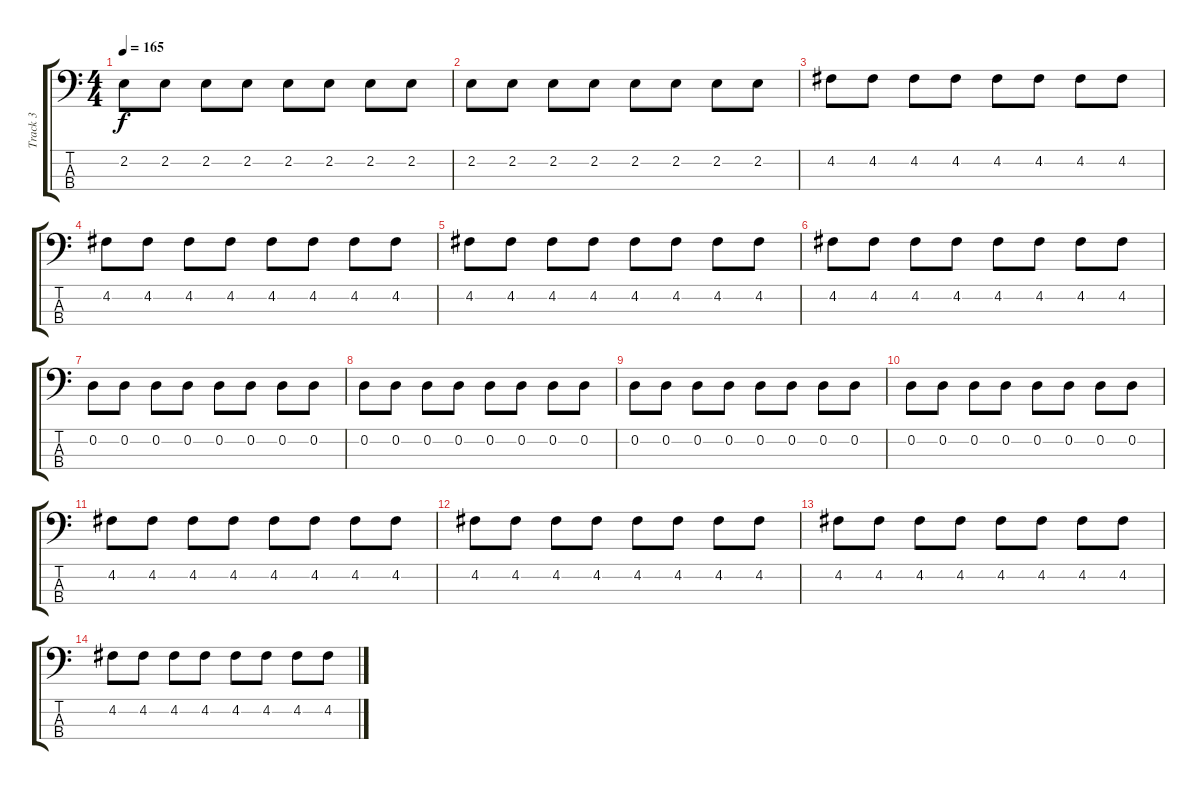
\track ("Track 3" "Track 3") {instrument electricbassfinger}
\staff {score tabs}
\tuning (G2 D2 A1 E1) {hide}
\ts (4 4)
\tempo 165
\clef f4
\ks c
2.2.8{dy f} 2.2.8 2.2.8 2.2.8 2.2.8 2.2.8 2.2.8 2.2.8 |
2.2.8 2.2.8 2.2.8 2.2.8 2.2.8 2.2.8 2.2.8 2.2.8 |
4.2.8 4.2.8 4.2.8 4.2.8 4.2.8 4.2.8 4.2.8 4.2.8 |
4.2.8 4.2.8 4.2.8 4.2.8 4.2.8 4.2.8 4.2.8 4.2.8 |
4.2.8 4.2.8 4.2.8 4.2.8 4.2.8 4.2.8 4.2.8 4.2.8 |
4.2.8 4.2.8 4.2.8 4.2.8 4.2.8 4.2.8 4.2.8 4.2.8 |
0.2.8 0.2.8 0.2.8 0.2.8 0.2.8 0.2.8 0.2.8 0.2.8 |
0.2.8 0.2.8 0.2.8 0.2.8 0.2.8 0.2.8 0.2.8 0.2.8 |
0.2.8 0.2.8 0.2.8 0.2.8 0.2.8 0.2.8 0.2.8 0.2.8 |
0.2.8 0.2.8 0.2.8 0.2.8 0.2.8 0.2.8 0.2.8 0.2.8 |
4.2.8 4.2.8 4.2.8 4.2.8 4.2.8 4.2.8 4.2.8 4.2.8 |
4.2.8 4.2.8 4.2.8 4.2.8 4.2.8 4.2.8 4.2.8 4.2.8 |
4.2.8 4.2.8 4.2.8 4.2.8 4.2.8 4.2.8 4.2.8 4.2.8 |
4.2.8 4.2.8 4.2.8 4.2.8 4.2.8 4.2.8 4.2.8 4.2.8
